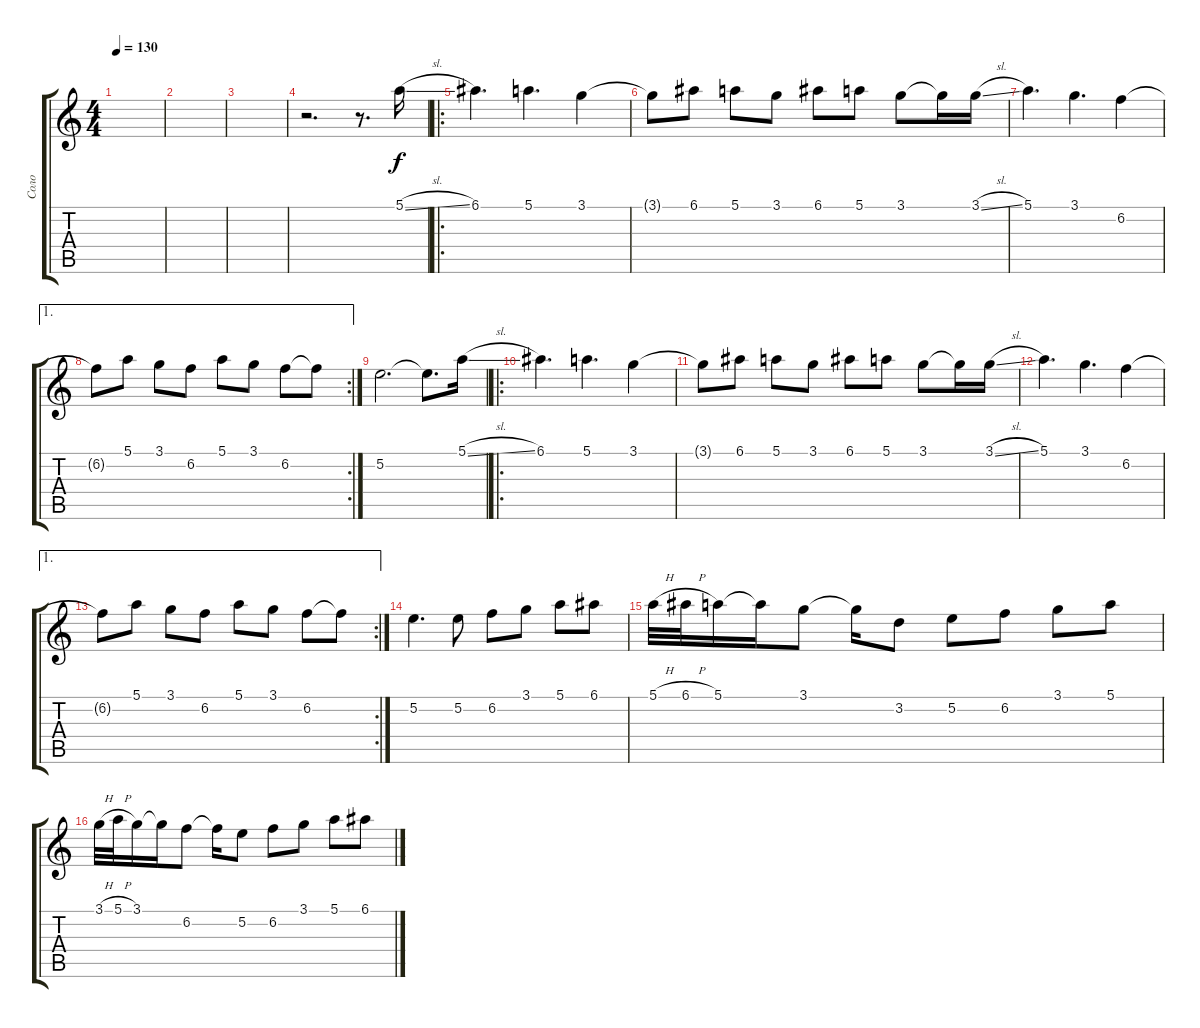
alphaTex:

\track ("Соло" "Соло") {instrument acousticguitarsteel}
\staff {score tabs}
\tuning (E4 B3 G3 D3 A2 E2) {hide}
\ts (4 4)
\tempo 130
\clef g2
\ks c
|
|
|
r.2{d} r.8{d} 5.1{sl}.16 |
\ro
6.1.4{d} 5.1.4{d} 3.1.4 |
3.1{t}.8 6.1.8 5.1.8 3.1.8 6.1.8 5.1.8 3.1.8 3.1{t}.16 3.1{sl}.16 |
5.1.4{d} 3.1.4{d} 6.2.4 |
\ae 1
\rc 2
6.2{t}.8 5.1.8 3.1.8 6.2.8 5.1.8 3.1.8 6.2.8 6.2{t}.8 |
5.2.2{d} 5.2{t}.8{d} 5.1{sl}.16 |
\ro
6.1.4{d} 5.1.4{d} 3.1.4 |
3.1{t}.8 6.1.8 5.1.8 3.1.8 6.1.8 5.1.8 3.1.8 3.1{t}.16 3.1{sl}.16 |
5.1.4{d} 3.1.4{d} 6.2.4 |
\ae 1
\rc 2
6.2{t}.8 5.1.8 3.1.8 6.2.8 5.1.8 3.1.8 6.2.8 6.2{t}.8 |
5.2.4{d} 5.2.8 6.2.8 3.1.8 5.1.8 6.1.8 |
5.1{h}.32 6.1{h}.32 5.1.16 5.1{t}.16 3.1.8 3.1{t}.16 3.2.8 5.2.8 6.2.8 3.1.8 5.1.8 |
3.1{h}.32 5.1{h}.32 3.1.16 3.1{t}.16 6.2.8 6.2{t}.16 5.2.8 6.2.8 3.1.8 5.1.8 6.1.8
